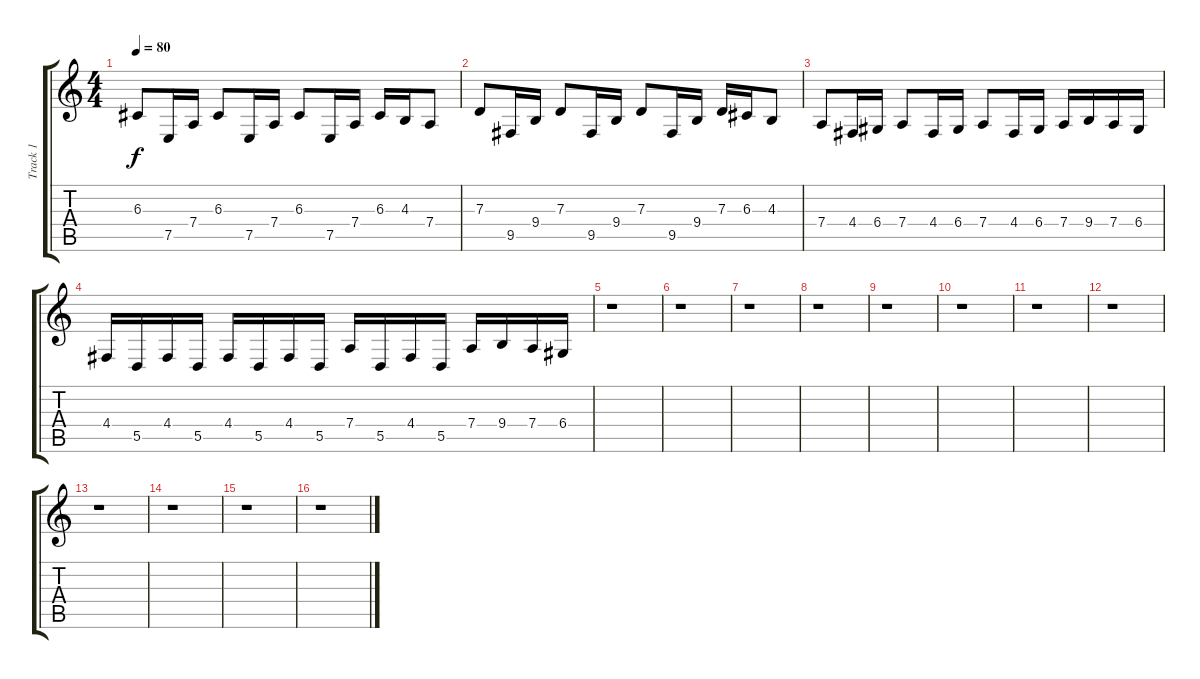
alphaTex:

\track ("Track 1" "Track 1") {instrument acousticgrandpiano}
\staff {score tabs}
\tuning (E4 B3 G3 D3 A2 E2) {hide}
\ts (4 4)
\tempo 80
\clef g2
\ks c
6.3.8{dy f} 7.5.16 7.4.16 6.3.8 7.5.16 7.4.16 6.3.8 7.5.16 7.4.16 6.3.16 4.3.16 7.4.8 |
7.3.8 9.5.16 9.4.16 7.3.8 9.5.16 9.4.16 7.3.8 9.5.16 9.4.16 7.3.16 6.3.16 4.3.8 |
7.4.8 4.4.16 6.4.16 7.4.8 4.4.16 6.4.16 7.4.8 4.4.16 6.4.16 7.4.16 9.4.16 7.4.16 6.4.16 |
4.4.16 5.5.16 4.4.16 5.5.16 4.4.16 5.5.16 4.4.16 5.5.16 7.4.16 5.5.16 4.4.16 5.5.16 7.4.16 9.4.16 7.4.16 6.4.16 |
r.1 |
r.1 |
r.1 |
r.1 |
r.1 |
r.1 |
r.1 |
r.1 |
r.1 |
r.1 |
r.1 |
r.1
